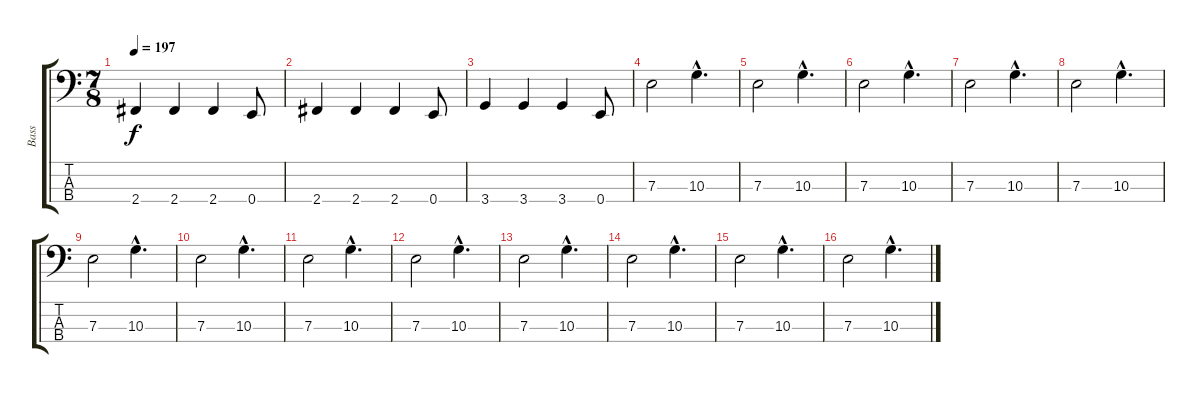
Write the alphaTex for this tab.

\track ("Bass" "Bass") {instrument electricbassfinger}
\staff {score tabs}
\tuning (G2 D2 A1 E1) {hide}
\ts (7 8)
\tempo 197
\clef f4
\ks c
2.4.4{dy f volume 16 instrument electricbassfinger} 2.4.4 2.4.4 0.4.8 |
2.4.4{volume 16 instrument electricbassfinger} 2.4.4 2.4.4 0.4.8 |
3.4.4{volume 16 instrument electricbassfinger} 3.4.4 3.4.4 0.4.8 |
7.3.2{instrument acousticbass} 10.3{hac}.4{d} |
7.3.2{instrument acousticbass} 10.3{hac}.4{d} |
7.3.2{instrument acousticbass} 10.3{hac}.4{d} |
7.3.2{instrument acousticbass} 10.3{hac}.4{d} |
7.3.2{instrument acousticbass} 10.3{hac}.4{d} |
7.3.2{instrument acousticbass} 10.3{hac}.4{d} |
7.3.2{instrument acousticbass} 10.3{hac}.4{d} |
7.3.2{instrument acousticbass} 10.3{hac}.4{d} |
7.3.2{instrument acousticbass} 10.3{hac}.4{d} |
7.3.2{instrument acousticbass} 10.3{hac}.4{d} |
7.3.2{instrument acousticbass} 10.3{hac}.4{d} |
7.3.2{instrument acousticbass} 10.3{hac}.4{d} |
7.3.2{instrument acousticbass} 10.3{hac}.4{d}
